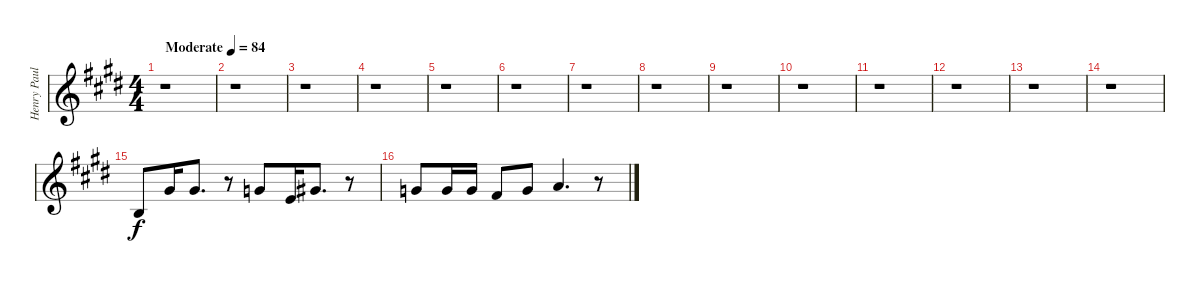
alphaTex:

\track ("Henry Paul Vocals" "Henry Paul") {instrument piccolo}
\staff {score}
\tuning (E4 B3 G3 D3 A2 E2) {hide}
\ts (4 4)
\tempo (84 "Moderate")
\clef g2
\ks e
r.1{dy f instrument piccolo} |
r.1 |
r.1 |
r.1 |
r.1 |
r.1 |
r.1 |
r.1 |
r.1 |
r.1 |
r.1 |
r.1 |
r.1 |
r.1 |
0.2.8 4.1.16 4.1.8{d} r.8 3.1.8 0.1.16 4.1.8{d} r.8 |
3.1.8 3.1.16 3.1.16 2.1.8 3.1.8 5.1.4{d} r.8
